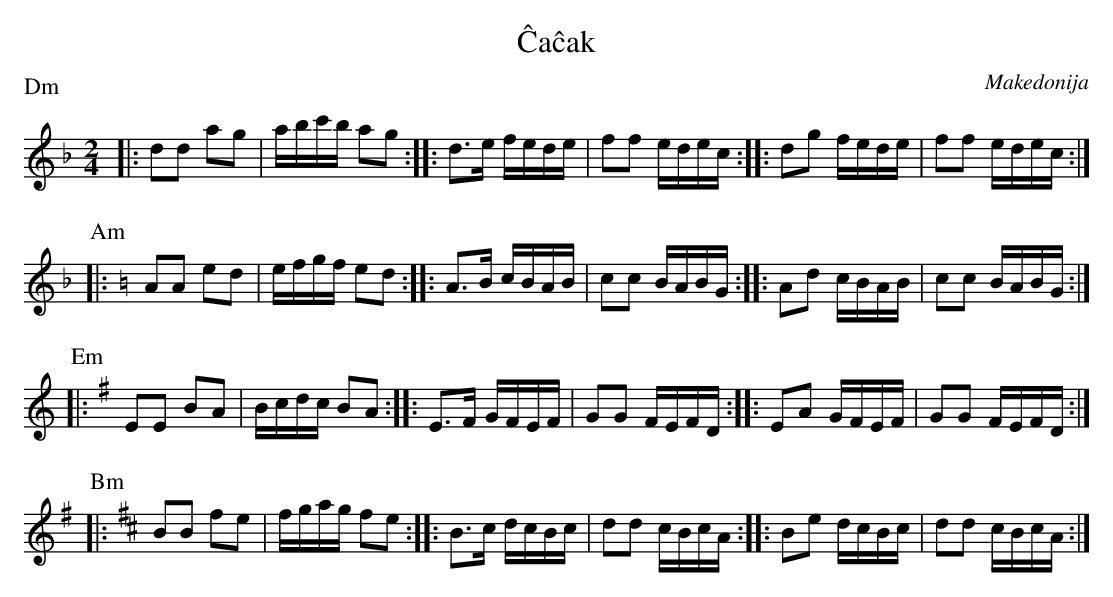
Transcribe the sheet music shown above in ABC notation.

X:1
T:\^Ca\^cak
O:Makedonija
M:2/4
L:1/16
P:Dm
K:Dm
|: d2d2 a2g2 | abc'b a2g2 :: d3e fede | f2f2 edec :: d2g2 fede | f2f2 edec :|
P:Am
K:Am
|: A2A2 e2d2 | efgf e2d2 :: A3B cBAB | c2c2 BABG :: A2d2 cBAB | c2c2 BABG :|
P:Em
K:Em
|: E2E2 B2A2 | Bcdc B2A2 :: E3F GFEF | G2G2 FEFD :: E2A2 GFEF | G2G2 FEFD :|
P:Bm
K:Bm
|: B2B2 f2e2 | fgag f2e2 :: B3c dcBc | d2d2 cBcA :: B2e2 dcBc | d2d2 cBcA :|
